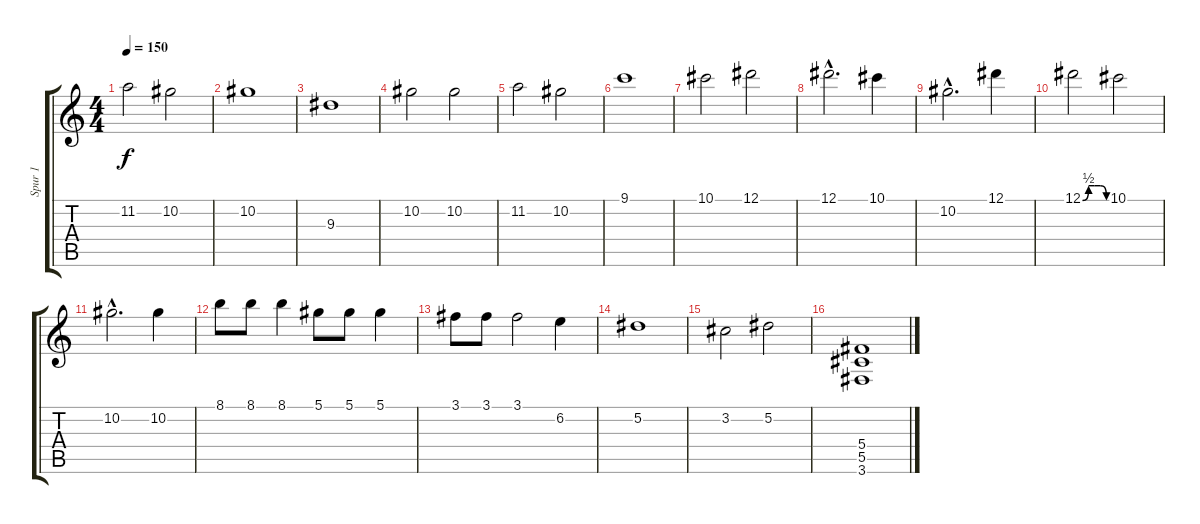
\track ("Spur 1" "Spur 1") {instrument distortionguitar}
\staff {score tabs}
\tuning (Eb4 Bb3 Gb3 Db3 Ab2 Eb2) {hide}
\ts (4 4)
\tempo 150
\clef g2
\ks c
11.2.2{dy f} 10.2.2 |
10.2.1 |
9.3.1 |
10.2.2 10.2.2 |
11.2.2 10.2.2 |
9.1.1 |
10.1.2 12.1.2 |
12.1{hac}.2{d} 10.1.4 |
10.2{hac}.2{d} 12.1.4 |
12.1{be (custom 0 0 15 2 30 2 45 2 60 0)}.2 10.1.2 |
10.2{hac}.2{d} 10.2.4 |
8.1.8 8.1.8 8.1.4 5.1.8 5.1.8 5.1.4 |
3.1.8 3.1.8 3.1.2 6.2.4 |
5.2.1 |
3.2.2 5.2.2 |
(5.4 5.5 3.6).1
